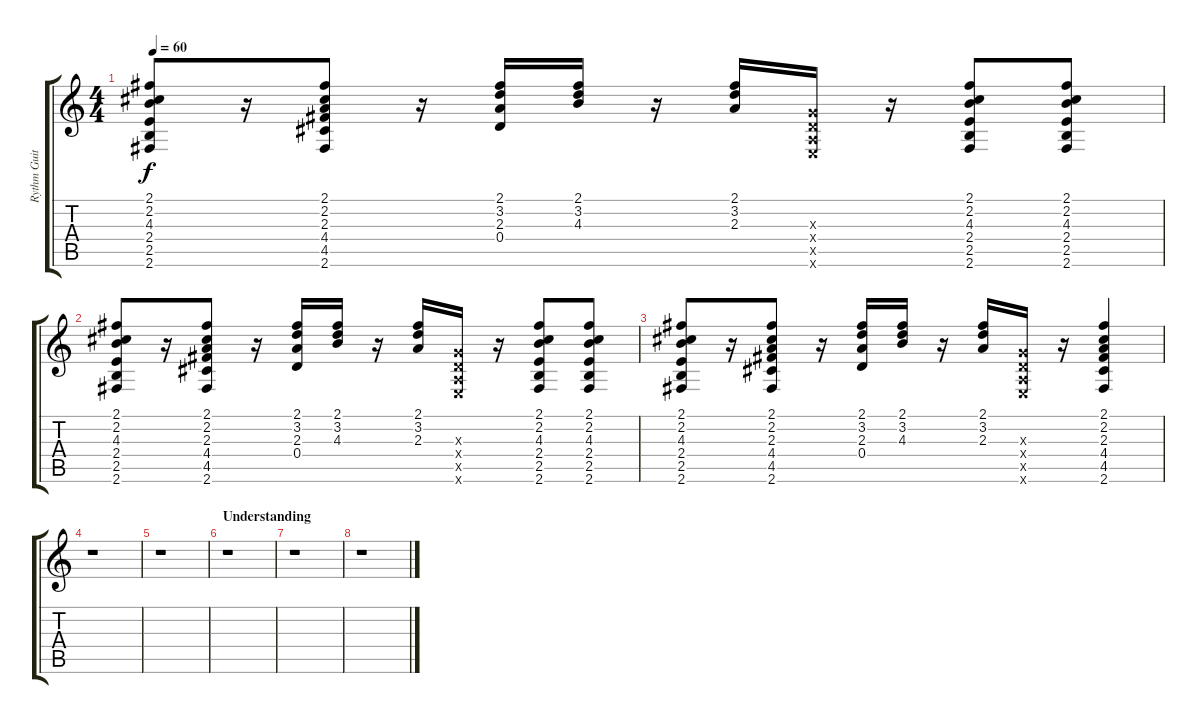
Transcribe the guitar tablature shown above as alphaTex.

\track ("Rythm Guitar" "Rythm Guit") {instrument electricguitarjazz}
\staff {score tabs}
\tuning (E4 B3 G3 D3 A2 E2) {hide}
\ts (4 4)
\tempo 60
\clef g2
\ks c
(2.1 2.2 4.3 2.4 2.5 2.6).8{dy f} r.16 (2.1 2.2 2.3 4.4 4.5 2.6).8 r.16 (2.1 3.2 2.3 0.4).16 (2.1 3.2 4.3).16 r.16 (2.1 3.2 2.3).16 (0.3{x} 0.4{x} 0.5{x} 0.6{x}).16 r.16 (2.1 2.2 4.3 2.4 2.5 2.6).8 (2.1 2.2 4.3 2.4 2.5 2.6).8 |
(2.1 2.2 4.3 2.4 2.5 2.6).8 r.16 (2.1 2.2 2.3 4.4 4.5 2.6).8 r.16 (2.1 3.2 2.3 0.4).16 (2.1 3.2 4.3).16 r.16 (2.1 3.2 2.3).16 (0.3{x} 0.4{x} 0.5{x} 0.6{x}).16 r.16 (2.1 2.2 4.3 2.4 2.5 2.6).8 (2.1 2.2 4.3 2.4 2.5 2.6).8 |
(2.1 2.2 4.3 2.4 2.5 2.6).8 r.16 (2.1 2.2 2.3 4.4 4.5 2.6).8 r.16 (2.1 3.2 2.3 0.4).16 (2.1 3.2 4.3).16 r.16 (2.1 3.2 2.3).16 (0.3{x} 0.4{x} 0.5{x} 0.6{x}).16 r.16 (2.1 2.2 2.3 4.4 4.5 2.6).4 |
r.1 |
r.1 |
\section ("" "Understanding")
r.1 |
r.1 |
r.1
